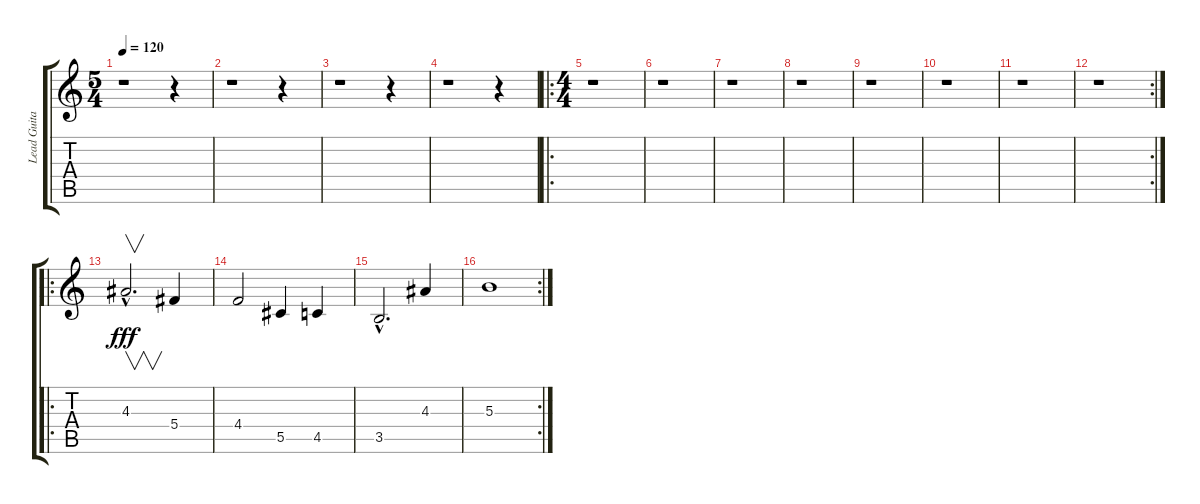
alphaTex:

\track ("Lead Guitar" "Lead Guita") {instrument distortionguitar}
\staff {score tabs}
\tuning (Eb4 Bb3 Gb3 Db3 Ab2 Eb2) {hide}
\ts (5 4)
\tempo 120
\clef g2
\ks c
r.1{dy f} r.4 |
r.1 r.4 |
r.1 r.4 |
r.1 r.4 |
\ro
\ts (4 4)
r.1 |
r.1 |
r.1 |
r.1 |
r.1 |
r.1 |
r.1 |
\rc 2
r.1 |
\ro
4.3{hac}.2{v d dy fff} 5.4.4 |
4.4.2 5.5.4 4.5.4 |
3.5{hac}.2{d} 4.3.4 |
\rc 2
5.3.1
